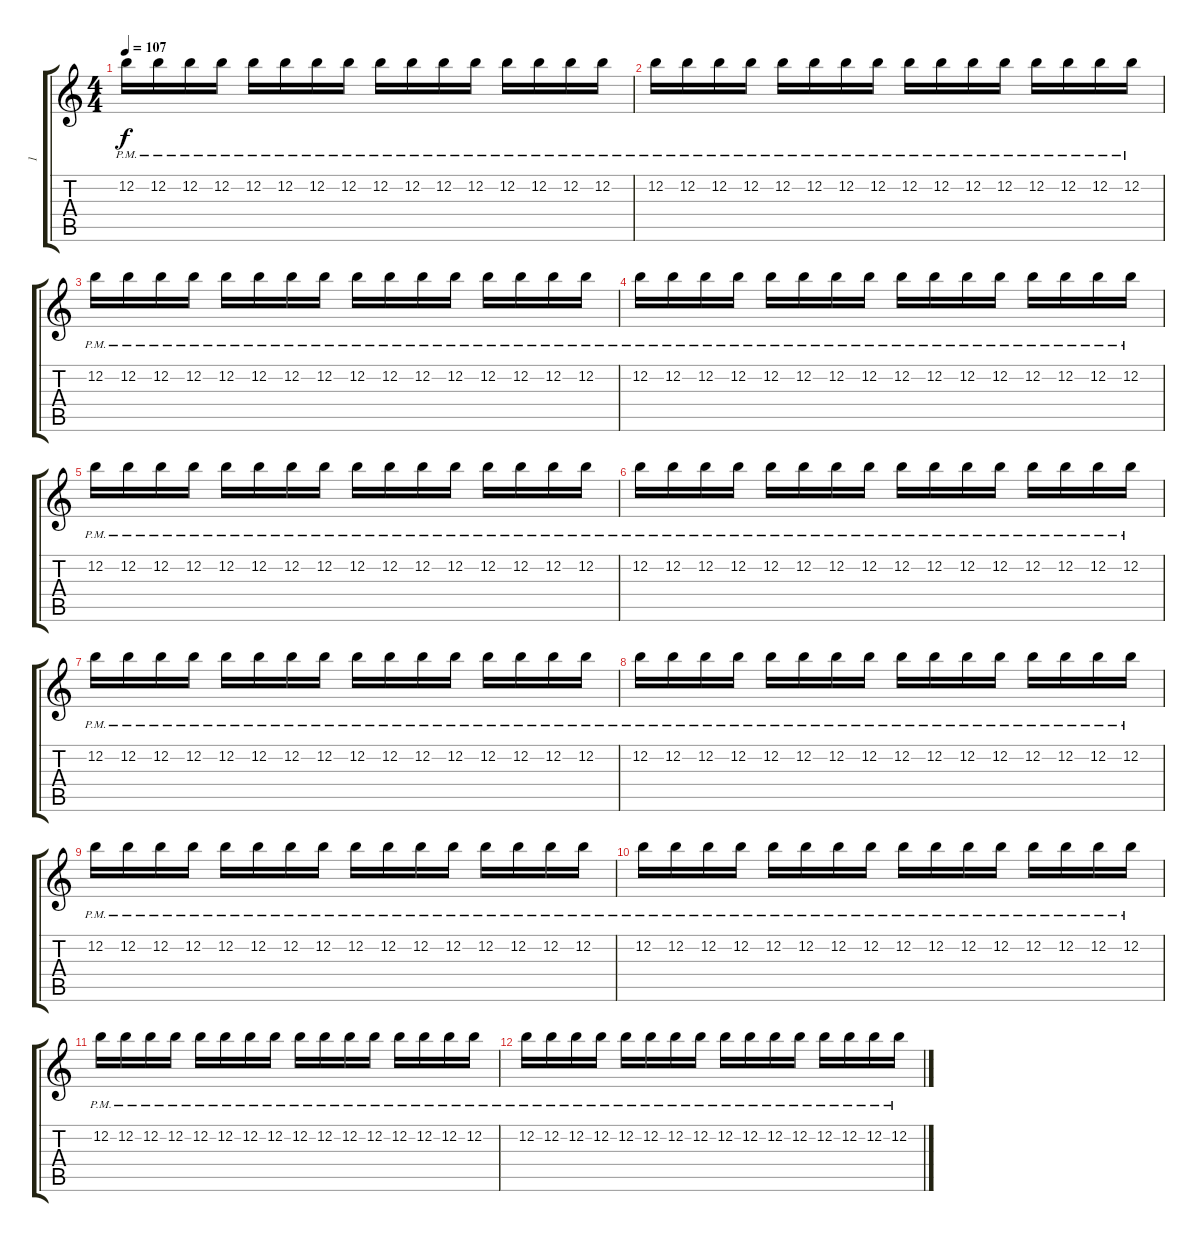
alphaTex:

\track ("1" "1") {instrument acousticguitarsteel}
\staff {score tabs}
\tuning (E4 B3 G3 D3 A2 D2) {hide}
\ts (4 4)
\tempo 107
\clef g2
\ks c
12.2{pm}.16{dy f} 12.2{pm}.16 12.2{pm}.16 12.2{pm}.16 12.2{pm}.16 12.2{pm}.16 12.2{pm}.16 12.2{pm}.16 12.2{pm}.16 12.2{pm}.16 12.2{pm}.16 12.2{pm}.16 12.2{pm}.16 12.2{pm}.16 12.2{pm}.16 12.2{pm}.16 |
12.2{pm}.16 12.2{pm}.16 12.2{pm}.16 12.2{pm}.16 12.2{pm}.16 12.2{pm}.16 12.2{pm}.16 12.2{pm}.16 12.2{pm}.16 12.2{pm}.16 12.2{pm}.16 12.2{pm}.16 12.2{pm}.16 12.2{pm}.16 12.2{pm}.16 12.2{pm}.16 |
12.2{pm}.16 12.2{pm}.16 12.2{pm}.16 12.2{pm}.16 12.2{pm}.16 12.2{pm}.16 12.2{pm}.16 12.2{pm}.16 12.2{pm}.16 12.2{pm}.16 12.2{pm}.16 12.2{pm}.16 12.2{pm}.16 12.2{pm}.16 12.2{pm}.16 12.2{pm}.16 |
12.2{pm}.16 12.2{pm}.16 12.2{pm}.16 12.2{pm}.16 12.2{pm}.16 12.2{pm}.16 12.2{pm}.16 12.2{pm}.16 12.2{pm}.16 12.2{pm}.16 12.2{pm}.16 12.2{pm}.16 12.2{pm}.16 12.2{pm}.16 12.2{pm}.16 12.2{pm}.16 |
12.2{pm}.16{volume 7} 12.2{pm}.16 12.2{pm}.16 12.2{pm}.16 12.2{pm}.16 12.2{pm}.16 12.2{pm}.16 12.2{pm}.16 12.2{pm}.16 12.2{pm}.16 12.2{pm}.16 12.2{pm}.16 12.2{pm}.16 12.2{pm}.16 12.2{pm}.16 12.2{pm}.16 |
12.2{pm}.16 12.2{pm}.16 12.2{pm}.16 12.2{pm}.16 12.2{pm}.16 12.2{pm}.16 12.2{pm}.16 12.2{pm}.16 12.2{pm}.16 12.2{pm}.16 12.2{pm}.16 12.2{pm}.16 12.2{pm}.16 12.2{pm}.16 12.2{pm}.16 12.2{pm}.16 |
12.2{pm}.16 12.2{pm}.16 12.2{pm}.16 12.2{pm}.16 12.2{pm}.16 12.2{pm}.16 12.2{pm}.16 12.2{pm}.16 12.2{pm}.16 12.2{pm}.16 12.2{pm}.16 12.2{pm}.16 12.2{pm}.16 12.2{pm}.16 12.2{pm}.16 12.2{pm}.16 |
12.2{pm}.16 12.2{pm}.16 12.2{pm}.16 12.2{pm}.16 12.2{pm}.16 12.2{pm}.16 12.2{pm}.16 12.2{pm}.16 12.2{pm}.16 12.2{pm}.16 12.2{pm}.16 12.2{pm}.16 12.2{pm}.16 12.2{pm}.16 12.2{pm}.16 12.2{pm}.16 |
12.2{pm}.16{volume 3} 12.2{pm}.16 12.2{pm}.16 12.2{pm}.16 12.2{pm}.16 12.2{pm}.16 12.2{pm}.16 12.2{pm}.16 12.2{pm}.16 12.2{pm}.16 12.2{pm}.16 12.2{pm}.16 12.2{pm}.16 12.2{pm}.16 12.2{pm}.16 12.2{pm}.16 |
12.2{pm}.16 12.2{pm}.16 12.2{pm}.16 12.2{pm}.16 12.2{pm}.16 12.2{pm}.16 12.2{pm}.16 12.2{pm}.16 12.2{pm}.16 12.2{pm}.16 12.2{pm}.16 12.2{pm}.16 12.2{pm}.16 12.2{pm}.16 12.2{pm}.16 12.2{pm}.16 |
12.2{pm}.16 12.2{pm}.16 12.2{pm}.16 12.2{pm}.16 12.2{pm}.16 12.2{pm}.16 12.2{pm}.16 12.2{pm}.16 12.2{pm}.16 12.2{pm}.16 12.2{pm}.16 12.2{pm}.16 12.2{pm}.16 12.2{pm}.16 12.2{pm}.16 12.2{pm}.16 |
12.2{pm}.16 12.2{pm}.16 12.2{pm}.16 12.2{pm}.16 12.2{pm}.16 12.2{pm}.16 12.2{pm}.16 12.2{pm}.16 12.2{pm}.16 12.2{pm}.16 12.2{pm}.16 12.2{pm}.16 12.2{pm}.16 12.2{pm}.16 12.2{pm}.16 12.2{pm}.16
